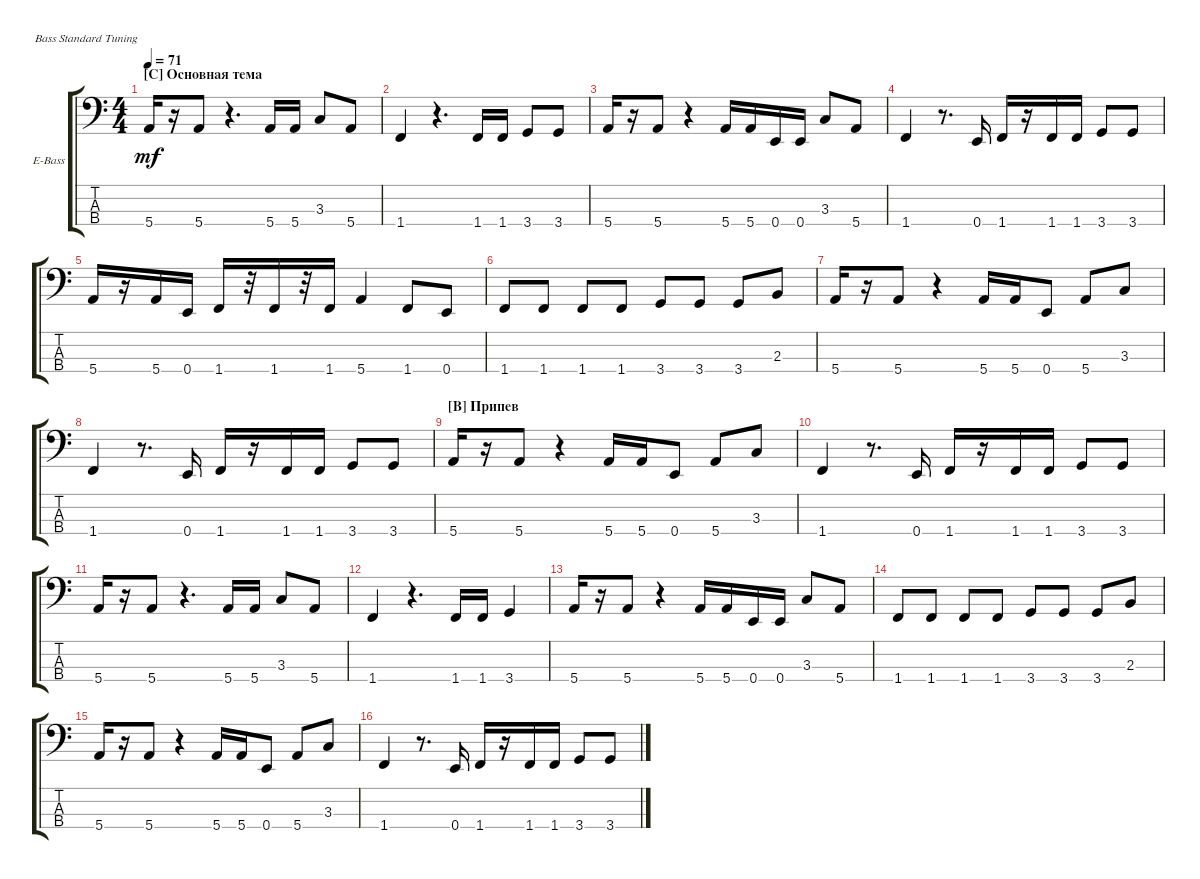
\defaultSystemsLayout 4
\bracketExtendMode groupsimilarinstruments
\firstSystemTrackNameOrientation horizontal
\otherSystemsTrackNameOrientation horizontal
\track ("Electric Bass" "E-Bass") {instrument electricbassfinger}
\staff {score tabs}
\tuning (G2 D2 A1 E1)
\ts (4 4)
\section ("C" "Основная тема")
\tempo 71
\clef f4
\ks c
5.4.16{dy mf} r.16 5.4.8 r.4{d} 5.4.16 5.4.16 3.3.8 5.4.8 |
1.4.4 r.4{d} 1.4.16 1.4.16 3.4.8 3.4.8 |
5.4.16 r.16 5.4.8 r.4 5.4.16 5.4.16 0.4.16 0.4.16 3.3.8 5.4.8 |
1.4.4 r.8{d} 0.4.16 1.4.16 r.16 1.4.16 1.4.16 3.4.8 3.4.8 |
5.4.16 r.16 5.4.16 0.4.16 1.4.16 r.32 1.4.16 r.32 1.4.16 5.4.4 1.4.8 0.4.8 |
1.4.8 1.4.8 1.4.8 1.4.8 3.4.8 3.4.8 3.4.8 2.3.8 |
5.4.16 r.16 5.4.8 r.4 5.4.16 5.4.16 0.4.8 5.4.8 3.3.8 |
1.4.4 r.8{d} 0.4.16 1.4.16 r.16 1.4.16 1.4.16 3.4.8 3.4.8 |
\section ("B" "Припев")
5.4.16 r.16 5.4.8 r.4 5.4.16 5.4.16 0.4.8 5.4.8 3.3.8 |
1.4.4 r.8{d} 0.4.16 1.4.16 r.16 1.4.16 1.4.16 3.4.8 3.4.8 |
5.4.16 r.16 5.4.8 r.4{d} 5.4.16 5.4.16 3.3.8 5.4.8 |
1.4.4 r.4{d} 1.4.16 1.4.16 3.4.4 |
5.4.16 r.16 5.4.8 r.4 5.4.16 5.4.16 0.4.16 0.4.16 3.3.8 5.4.8 |
1.4.8 1.4.8 1.4.8 1.4.8 3.4.8 3.4.8 3.4.8 2.3.8 |
5.4.16 r.16 5.4.8 r.4 5.4.16 5.4.16 0.4.8 5.4.8 3.3.8 |
1.4.4 r.8{d} 0.4.16 1.4.16 r.16 1.4.16 1.4.16 3.4.8 3.4.8
